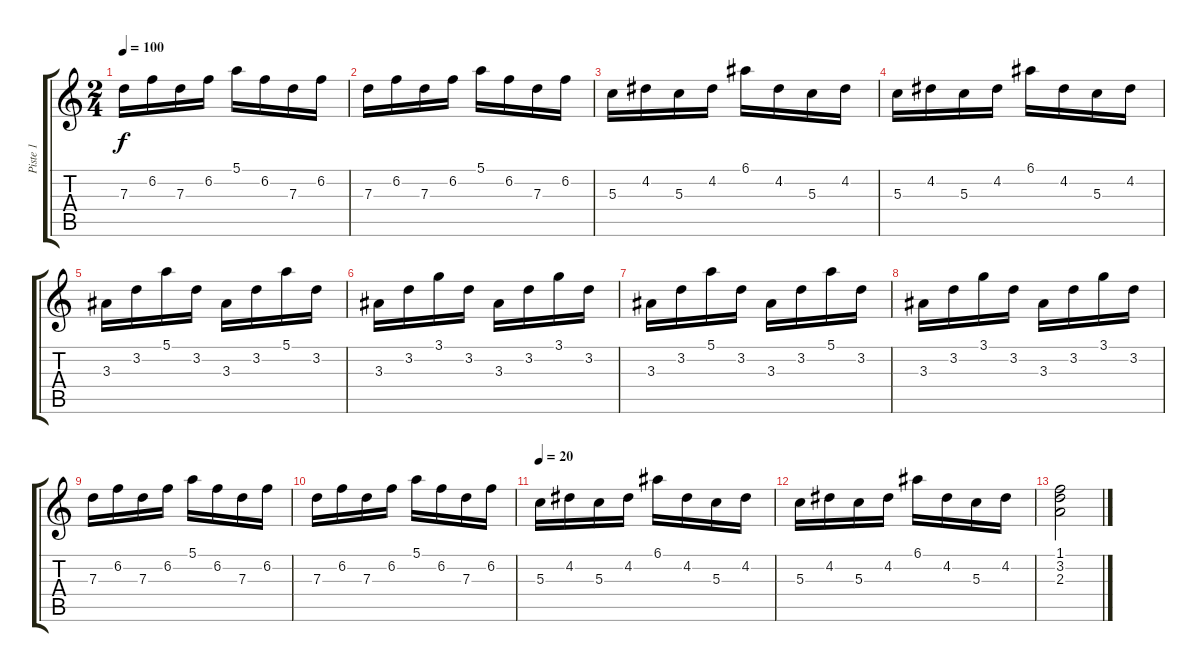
\track ("Piste 1" "Piste 1") {instrument acousticguitarnylon}
\staff {score tabs}
\tuning (E4 B3 G3 D3 A2 E2) {hide}
\ts (2 4)
\tempo 100
\clef g2
\ks c
7.3.16{dy f} 6.2.16 7.3.16 6.2.16 5.1.16 6.2.16 7.3.16 6.2.16 |
7.3.16 6.2.16 7.3.16 6.2.16 5.1.16 6.2.16 7.3.16 6.2.16 |
5.3.16 4.2.16 5.3.16 4.2.16 6.1.16 4.2.16 5.3.16 4.2.16 |
5.3.16 4.2.16 5.3.16 4.2.16 6.1.16 4.2.16 5.3.16 4.2.16 |
3.3.16 3.2.16 5.1.16 3.2.16 3.3.16 3.2.16 5.1.16 3.2.16 |
3.3.16 3.2.16 3.1.16 3.2.16 3.3.16 3.2.16 3.1.16 3.2.16 |
3.3.16 3.2.16 5.1.16 3.2.16 3.3.16 3.2.16 5.1.16 3.2.16 |
3.3.16 3.2.16 3.1.16 3.2.16 3.3.16 3.2.16 3.1.16 3.2.16 |
7.3.16 6.2.16 7.3.16 6.2.16 5.1.16 6.2.16 7.3.16 6.2.16 |
7.3.16 6.2.16 7.3.16 6.2.16 5.1.16 6.2.16 7.3.16 6.2.16 |
\tempo 20
5.3.16 4.2.16 5.3.16 4.2.16 6.1.16 4.2.16 5.3.16 4.2.16 |
5.3.16 4.2.16 5.3.16 4.2.16 6.1.16 4.2.16 5.3.16 4.2.16 |
(1.1 3.2 2.3).2
